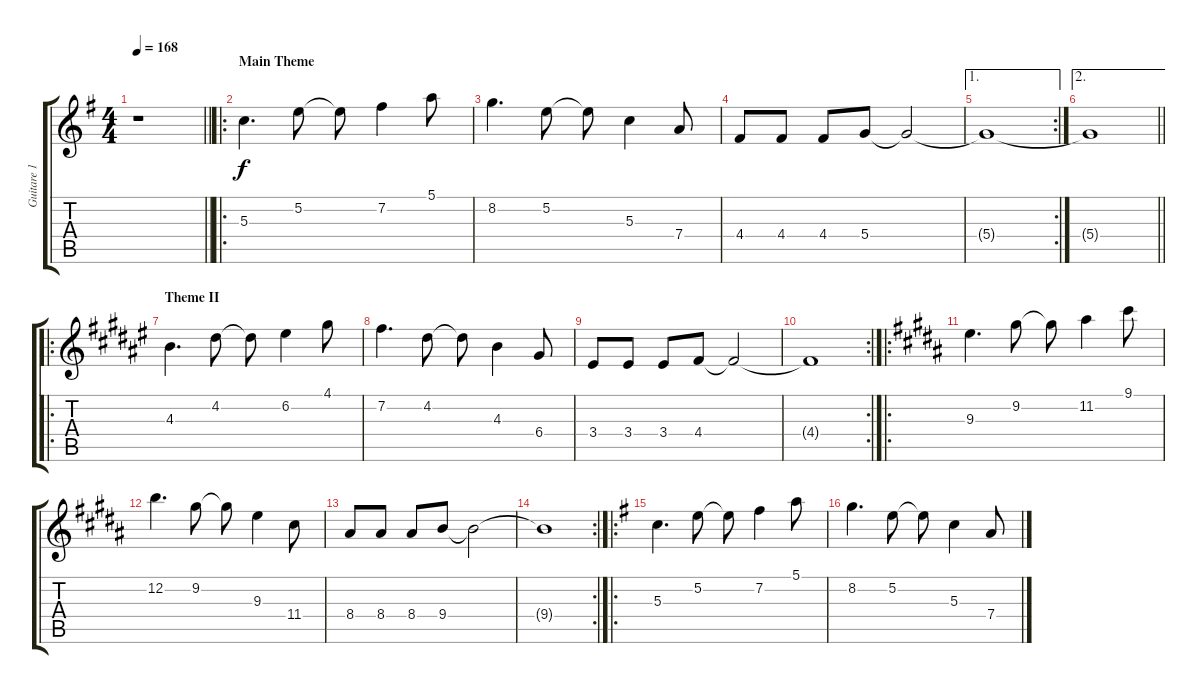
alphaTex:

\track ("Guitare 1" "Guitare 1") {instrument distortionguitar}
\staff {score tabs}
\tuning (E4 B3 G3 D3 A2 E2) {hide}
\ts (4 4)
\tempo 168
\clef g2
\barLineRight lightlight
\ks g
r.1{dy f instrument distortionguitar} |
\ro
\section ("" "Main Theme")
5.3.4{d} 5.2.8 5.2{t}.8 7.2.4 5.1.8 |
8.2.4{d} 5.2.8 5.2{t}.8 5.3.4 7.4.8 |
4.4.8 4.4.8 4.4.8 5.4.8 5.4{t}.2 |
\ae 1
\rc 2
5.4{t}.1 |
\ae 2
\barLineRight lightlight
5.4{t}.1 |
\ro
\section ("" "Theme II")
\ks f#
4.3.4{d} 4.2.8 4.2{t}.8 6.2.4 4.1.8 |
\ks d#minor
7.2.4{d} 4.2.8 4.2{t}.8 4.3.4 6.4.8 |
3.4.8 3.4.8 3.4.8 4.4.8 4.4{t}.2 |
\rc 2
4.4{t}.1 |
\ro
\ks b
9.3.4{d} 9.2.8 9.2{t}.8 11.2.4 9.1.8 |
\ks g#minor
12.2.4{d} 9.2.8 9.2{t}.8 9.3.4 11.4.8 |
8.4.8 8.4.8 8.4.8 9.4.8 9.4{t}.2 |
\rc 2
9.4{t}.1 |
\ro
\ks g
5.3.4{d} 5.2.8 5.2{t}.8 7.2.4 5.1.8 |
8.2.4{d} 5.2.8 5.2{t}.8 5.3.4 7.4.8
